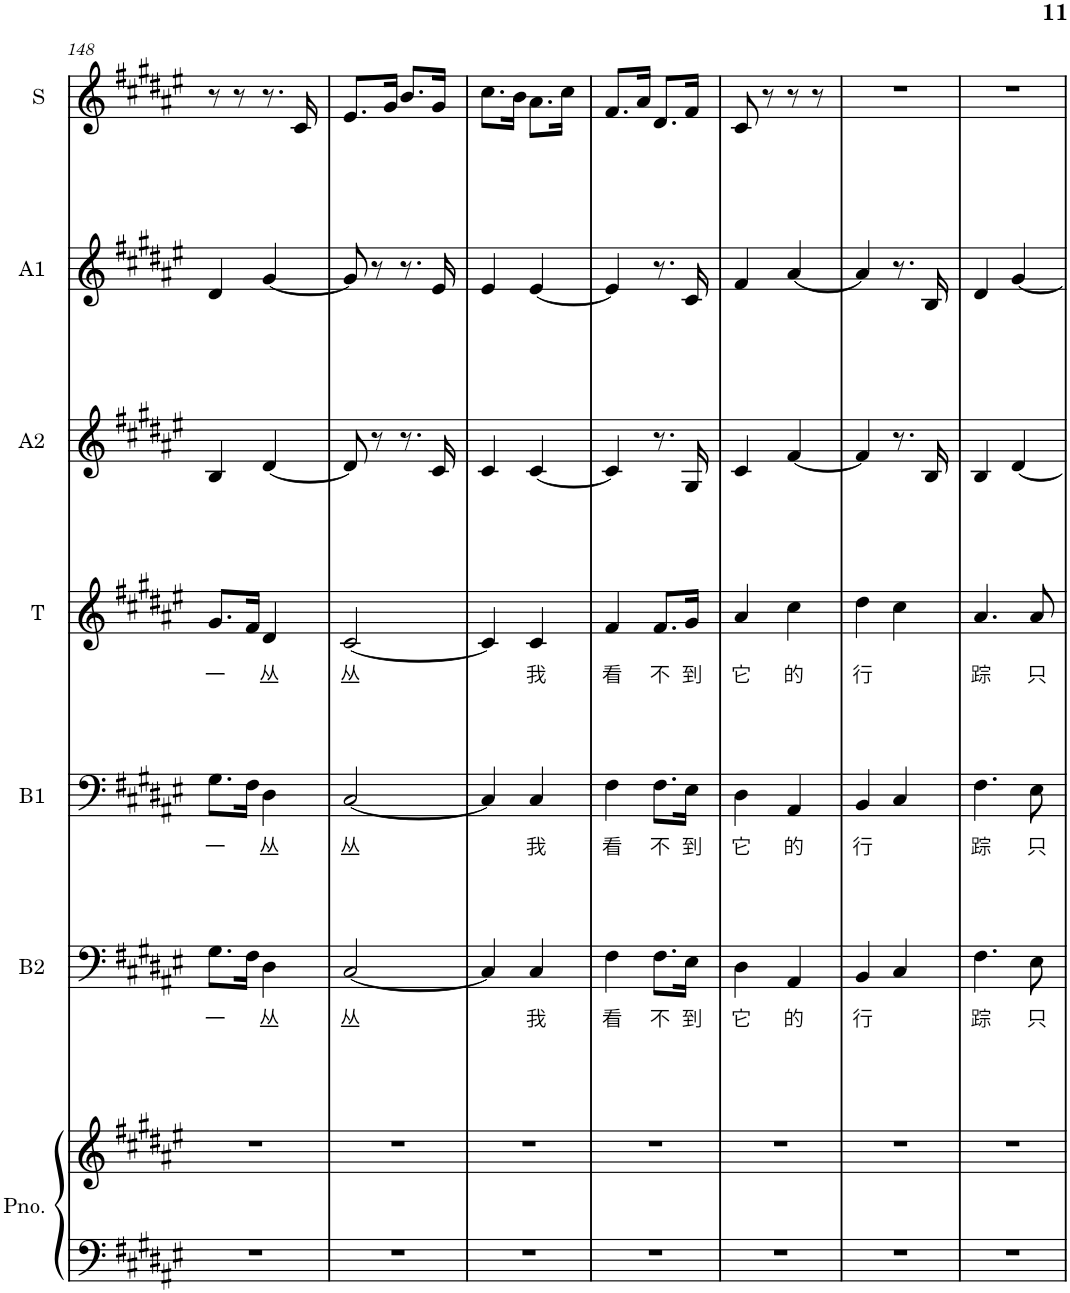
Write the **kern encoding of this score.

**kern	**kern	**kern	**text	**kern	**text	**kern	**text	**kern	**kern	**kern
*part7	*part7	*part6	*part6	*part5	*part5	*part4	*part4	*part3	*part2	*part1
*staff8	*staff7	*staff6	*staff6	*staff5	*staff5	*staff4	*staff4	*staff3	*staff2	*staff1
*I"Piano	*	*I"Bass2	*	*I"Base1	*	*I"Tenor	*	*I"Alto2	*I"Alto1	*I"Soprano
*I'Pno.	*	*I'B2	*	*I'B1	*	*I'T	*	*I'A2	*I'A1	*I'S
!!LO:PB:g=z
*clefF4	*clefG2	*clefF4	*	*clefF4	*	*clefG2	*	*clefG2	*clefG2	*clefG2
*k[f#c#g#d#a#e#]	*k[f#c#g#d#a#e#]	*k[f#c#g#d#a#e#]	*	*k[f#c#g#d#a#e#]	*	*k[f#c#g#d#a#e#]	*	*k[f#c#g#d#a#e#]	*k[f#c#g#d#a#e#]	*k[f#c#g#d#a#e#]
*M2/4	*M2/4	*M2/4	*	*M2/4	*	*M2/4	*	*M2/4	*M2/4	*M2/4
=148	=148	=148	=148	=148	=148	=148	=148	=148	=148	=148
!	!	!	!LO:LY:b	!	!LO:LY:b	!	!LO:LY:b	!	!	!
2r	2r	8.G#\L	一	8.G#\L	一	8.g#/L	一	4B/	4d#/	8r
.	.	.	.	.	.	.	.	.	.	8r
.	.	16F#\Jk	.	16F#\Jk	.	16f#/Jk	.	.	.	.
!	!	!	!LO:LY:b	!	!LO:LY:b	!	!LO:LY:b	!	!	!
.	.	4D#\	丛	4D#\	丛	4d#/	丛	[4d#/	[4g#/	8.r
.	.	.	.	.	.	.	.	.	.	16c#/
=149	=149	=149	=149	=149	=149	=149	=149	=149	=149	=149
!	!	!	!LO:LY:b	!	!LO:LY:b	!	!LO:LY:b	!	!	!
2r	2r	[2C#/	丛	[2C#/	丛	[2c#/	丛	8d#/]	8g#/]	8.e#/L
.	.	.	.	.	.	.	.	8r	8r	.
.	.	.	.	.	.	.	.	.	.	16g#/Jk
.	.	.	.	.	.	.	.	8.r	8.r	8.b/L
.	.	.	.	.	.	.	.	16c#/	16e#/	16g#/Jk
=150	=150	=150	=150	=150	=150	=150	=150	=150	=150	=150
2r	2r	4C#/]	.	4C#/]	.	4c#/]	.	4c#/	4e#/	8.cc#\L
.	.	.	.	.	.	.	.	.	.	16b\Jk
!	!	!	!LO:LY:b	!	!LO:LY:b	!	!LO:LY:b	!	!	!
.	.	4C#/	我	4C#/	我	4c#/	我	[4c#/	[4e#/	8.a#\L
.	.	.	.	.	.	.	.	.	.	16cc#\Jk
=151	=151	=151	=151	=151	=151	=151	=151	=151	=151	=151
!	!	!	!LO:LY:b	!	!LO:LY:b	!	!LO:LY:b	!	!	!
2r	2r	4F#\	看	4F#\	看	4f#/	看	4c#/]	4e#/]	8.f#/L
.	.	.	.	.	.	.	.	.	.	16a#/Jk
!	!	!	!LO:LY:b	!	!LO:LY:b	!	!LO:LY:b	!	!	!
.	.	8.F#\L	不	8.F#\L	不	8.f#/L	不	8.r	8.r	8.d#/L
!	!	!	!LO:LY:b	!	!LO:LY:b	!	!LO:LY:b	!	!	!
.	.	16E#\Jk	到	16E#\Jk	到	16g#/Jk	到	16G#/	16c#/	16f#/Jk
=152	=152	=152	=152	=152	=152	=152	=152	=152	=152	=152
!	!	!	!LO:LY:b	!	!LO:LY:b	!	!LO:LY:b	!	!	!
2r	2r	4D#\	它	4D#\	它	4a#/	它	4c#/	4f#/	8c#/
.	.	.	.	.	.	.	.	.	.	8r
!	!	!	!LO:LY:b	!	!LO:LY:b	!	!LO:LY:b	!	!	!
.	.	4AA#/	的	4AA#/	的	4cc#\	的	[4f#/	[4a#/	8r
.	.	.	.	.	.	.	.	.	.	8r
=153	=153	=153	=153	=153	=153	=153	=153	=153	=153	=153
!	!	!	!LO:LY:b	!	!LO:LY:b	!	!LO:LY:b	!	!	!
2r	2r	4BB/	行	4BB/	行	4dd#\	行	4f#/]	4a#/]	2r
.	.	4C#/	.	4C#/	.	4cc#\	.	8.r	8.r	.
.	.	.	.	.	.	.	.	16B/	16B/	.
=154	=154	=154	=154	=154	=154	=154	=154	=154	=154	=154
!	!	!	!LO:LY:b	!	!LO:LY:b	!	!LO:LY:b	!	!	!
2r	2r	4.F#\	踪	4.F#\	踪	4.a#/	踪	4B/	4d#/	2r
.	.	.	.	.	.	.	.	[4d#/	[4g#/	.
!	!	!	!LO:LY:b	!	!LO:LY:b	!	!LO:LY:b	!	!	!
.	.	8E#\	只	8E#\	只	8a#/	只	.	.	.
=	=	=	=	=	=	=	=	=	=	=
*-	*-	*-	*-	*-	*-	*-	*-	*-	*-	*-
